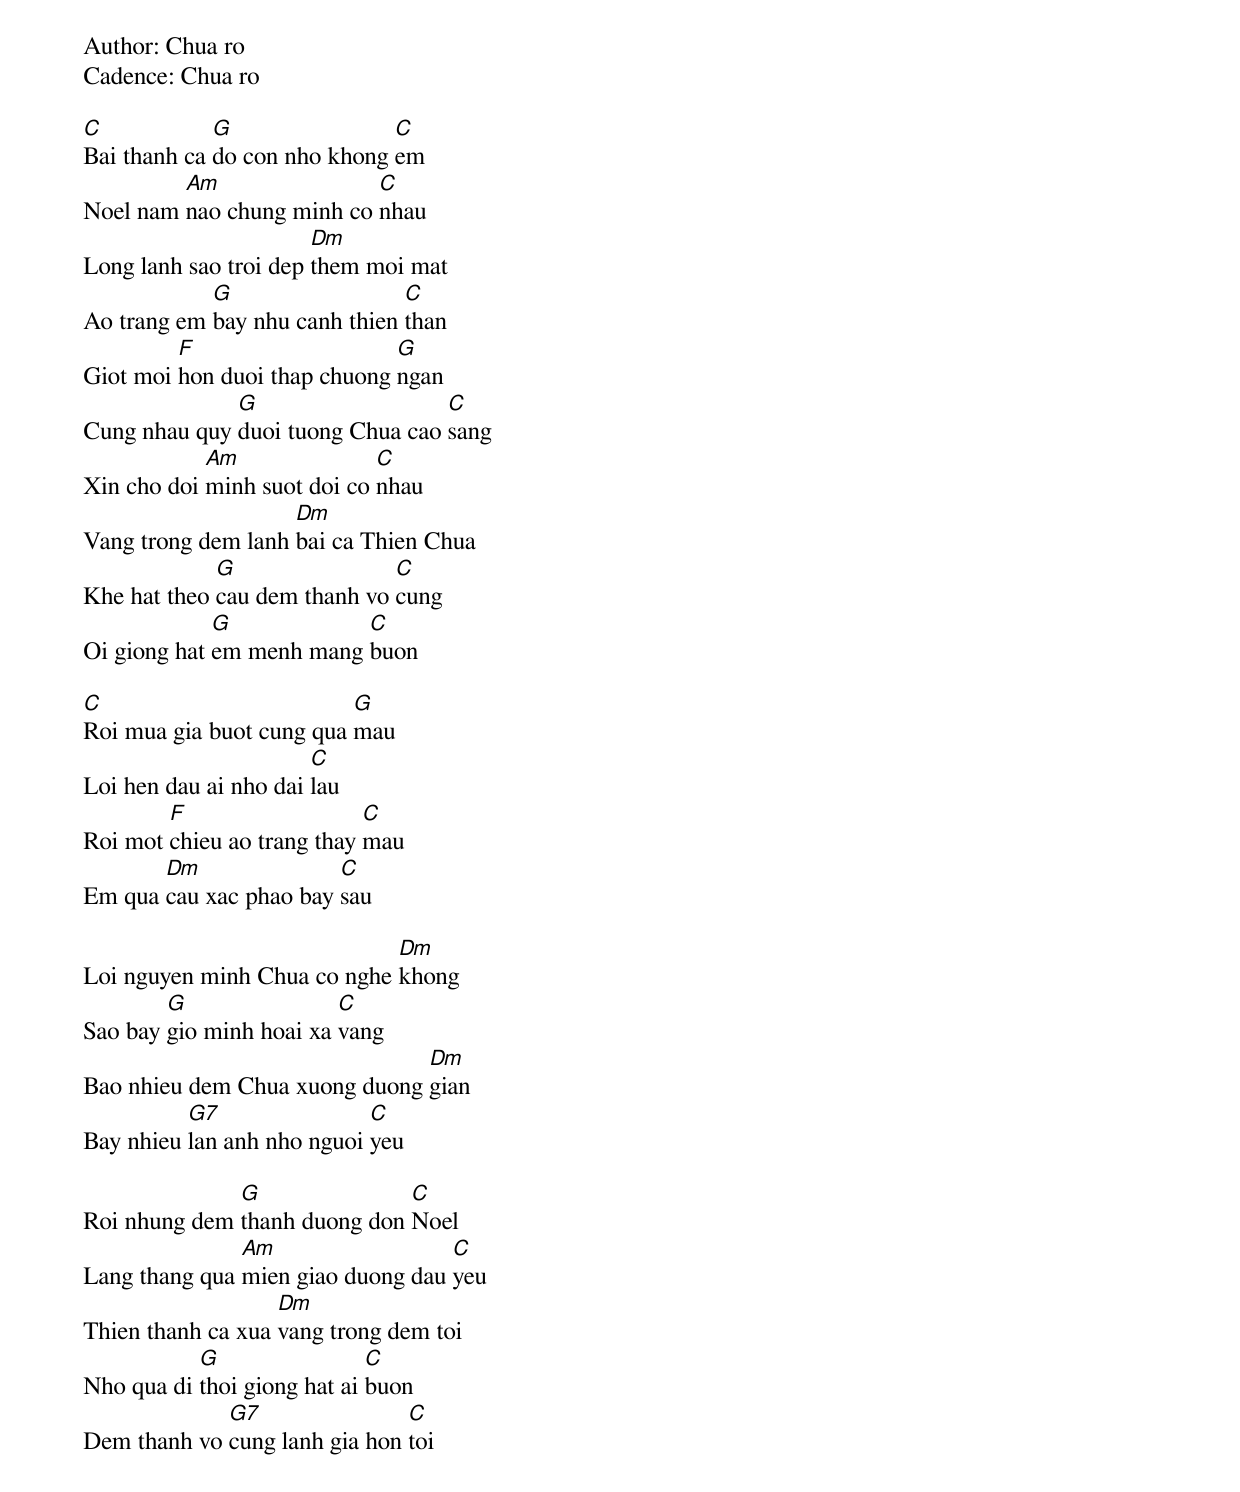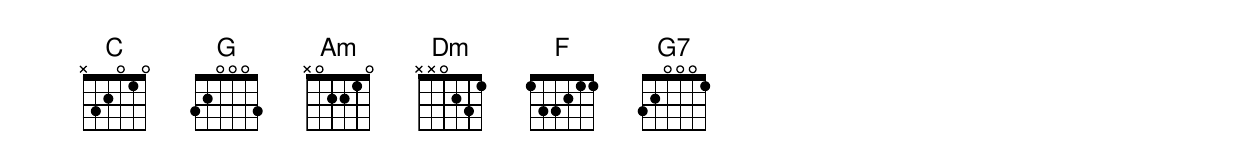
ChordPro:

Author: Chua ro
Cadence: Chua ro

[C]Bai thanh ca [G]do con nho khong [C]em
Noel nam [Am]nao chung minh co [C]nhau
Long lanh sao troi dep [Dm]them moi mat
Ao trang em [G]bay nhu canh thien [C]than
Giot moi [F]hon duoi thap chuong [G]ngan
Cung nhau quy [G]duoi tuong Chua cao [C]sang
Xin cho doi [Am]minh suot doi co [C]nhau
Vang trong dem lanh [Dm]bai ca Thien Chua
Khe hat theo [G]cau dem thanh vo [C]cung
Oi giong hat [G]em menh mang [C]buon

[C]Roi mua gia buot cung qua [G]mau
Loi hen dau ai nho dai [C]lau
Roi mot [F]chieu ao trang thay [C]mau
Em qua [Dm]cau xac phao bay [C]sau

Loi nguyen minh Chua co nghe [Dm]khong
Sao bay [G]gio minh hoai xa [C]vang
Bao nhieu dem Chua xuong duong [Dm]gian
Bay nhieu [G7]lan anh nho nguoi [C]yeu

Roi nhung dem [G]thanh duong don [C]Noel
Lang thang qua [Am]mien giao duong dau [C]yeu
Thien thanh ca xua [Dm]vang trong dem toi
Nho qua di [G]thoi giong hat ai [C]buon
Dem thanh vo [G7]cung lanh gia hon [C]toi
